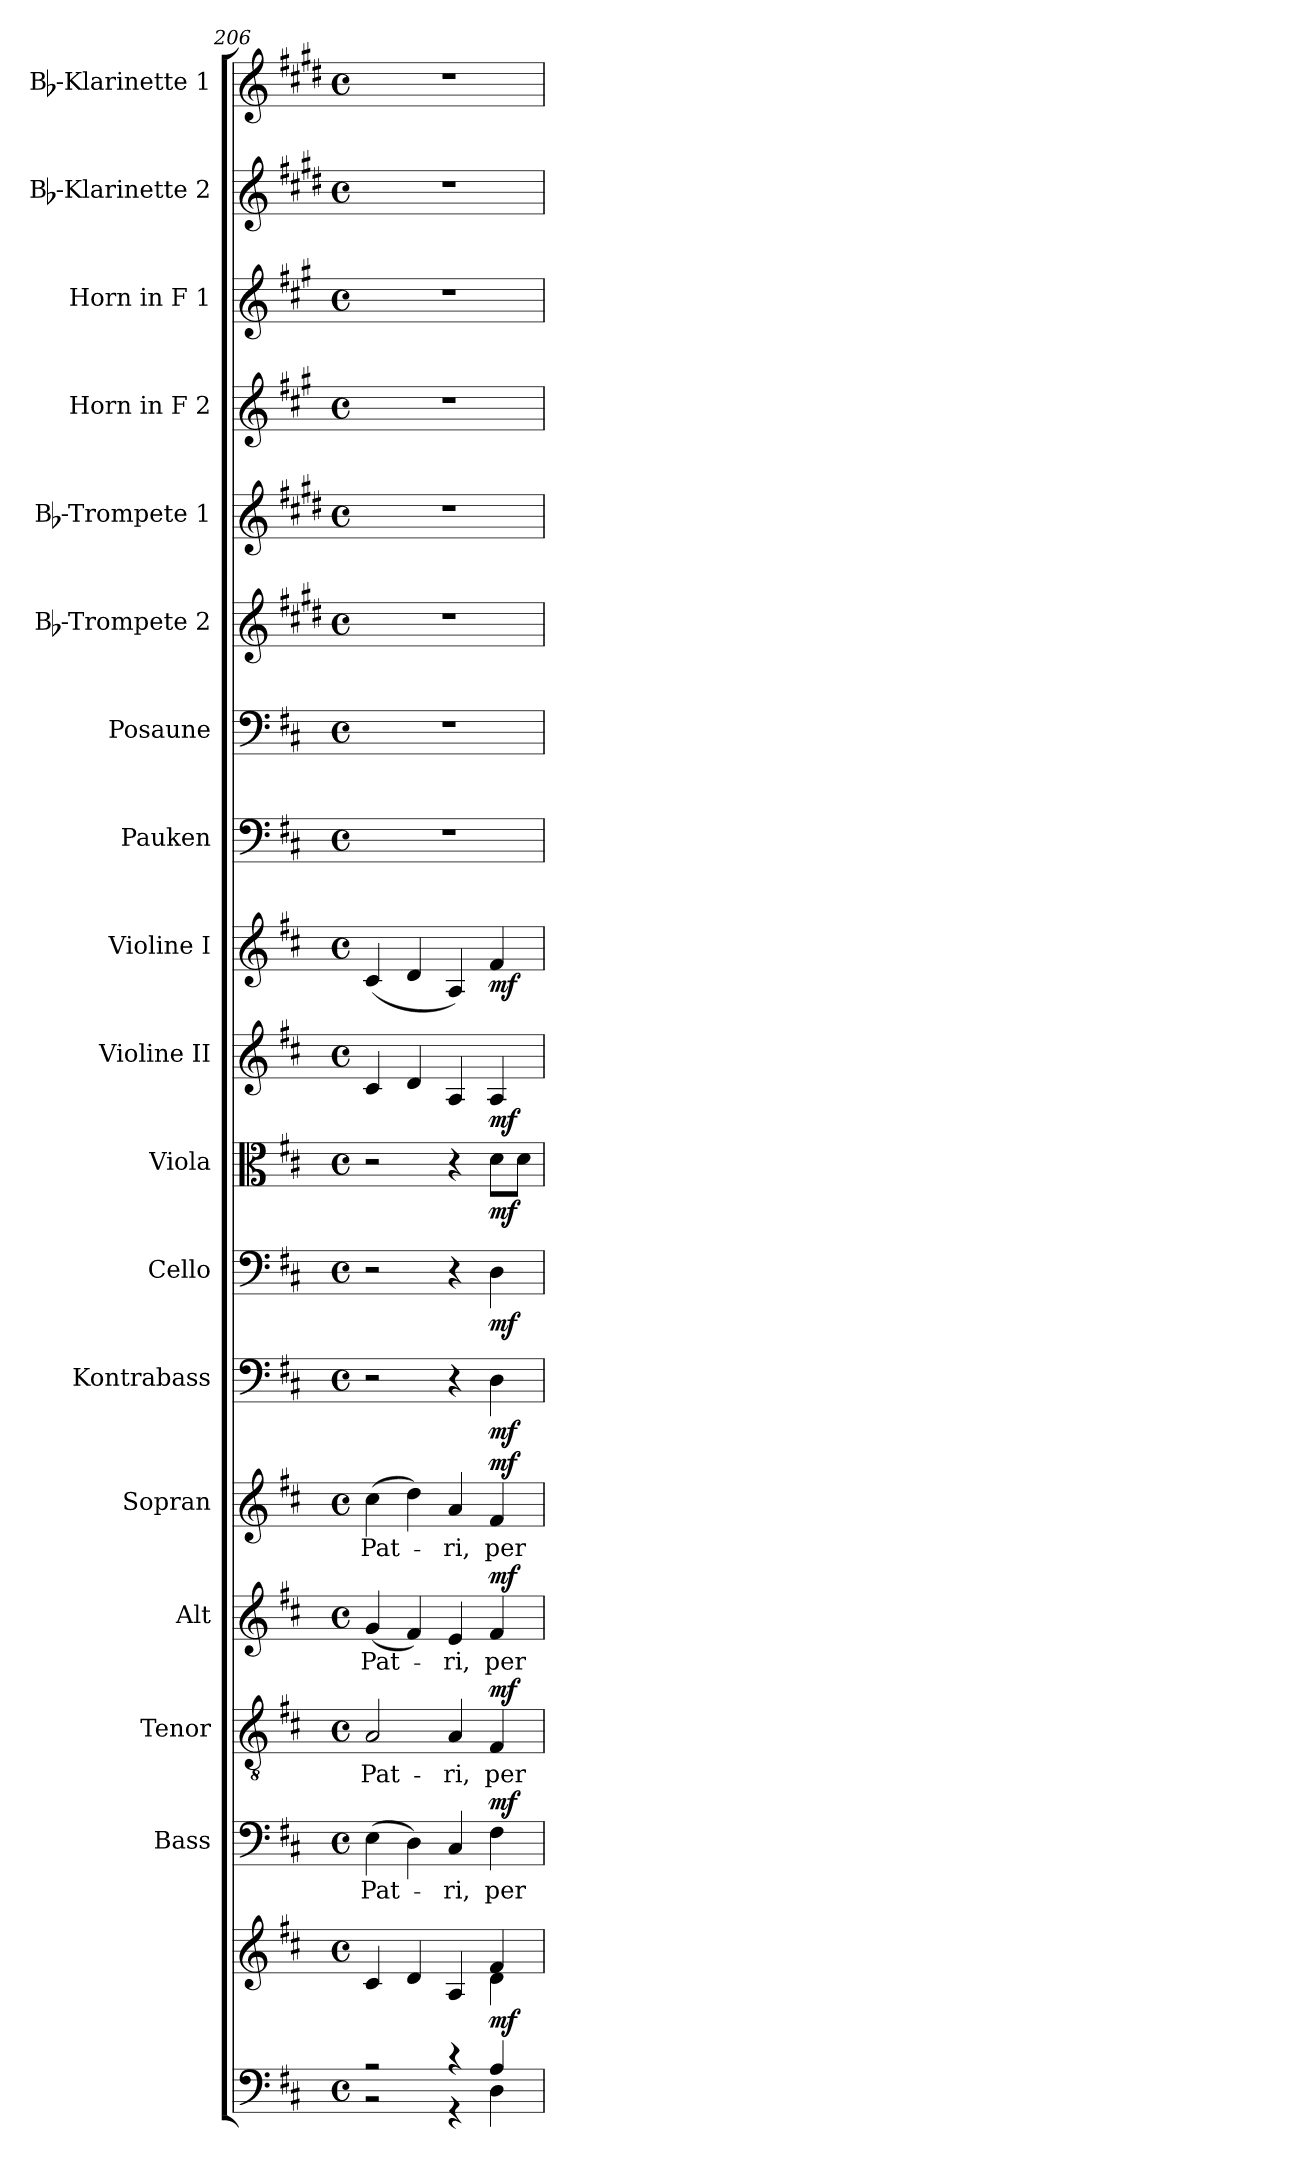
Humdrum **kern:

**kern	**kern	**dynam	**kern	**text	**dynam	**kern	**text	**dynam	**kern	**text	**dynam	**kern	**text	**dynam	**kern	**dynam	**kern	**dynam	**kern	**dynam	**kern	**dynam	**kern	**dynam	**kern	**kern	**kern	**kern	**kern	**kern	**kern	**kern
*part18	*part18	*part18	*part17	*part17	*part17	*part16	*part16	*part16	*part15	*part15	*part15	*part14	*part14	*part14	*part13	*part13	*part12	*part12	*part11	*part11	*part10	*part10	*part9	*part9	*part8	*part7	*part6	*part5	*part4	*part3	*part2	*part1
*staff19	*staff18	*staff18/19	*staff17	*staff17	*staff17	*staff16	*staff16	*staff16	*staff15	*staff15	*staff15	*staff14	*staff14	*staff14	*staff13	*staff13	*staff12	*staff12	*staff11	*staff11	*staff10	*staff10	*staff9	*staff9	*staff8	*staff7	*staff6	*staff5	*staff4	*staff3	*staff2	*staff1
*	*	*	*I"Bass	*	*	*I"Tenor	*	*	*I"Alt	*	*	*I"Sopran	*	*	*I"Kontrabass	*	*I"Cello	*	*I"Viola	*	*I"Violine II	*	*I"Violine I	*	*I"Pauken	*I"Posaune	*I"Bb-Trompete 2	*I"Bb-Trompete 1	*I"Horn in F 2	*I"Horn in F 1	*I"Bb-Klarinette 2	*I"Bb-Klarinette 1
*	*	*	*I'B.	*	*	*I'T.	*	*	*I'A.	*	*	*I'S.	*	*	*I'Kb.	*	*	*	*I'Vla.	*	*I'Vl. II	*	*I'Vl. I	*	*I'Pk.	*I'Pos.	*I'Bb Trp. 2	*I'Bb Trp. 1	*	*	*I'Bb Kl. 2	*I'Bb Kl. 1
*clefF4	*clefG2	*	*clefF4	*	*	*clefGv2	*	*	*clefG2	*	*	*clefG2	*	*	*clefF4	*	*clefF4	*	*clefC3	*	*clefG2	*	*clefG2	*	*clefF4	*clefF4	*clefG2	*clefG2	*clefG2	*clefG2	*clefG2	*clefG2
*	*	*	*	*	*	*	*	*	*	*	*	*	*	*	*ITrd7c12	*	*	*	*	*	*	*	*	*	*	*	*ITrd1c2	*ITrd1c2	*ITrd4c7	*ITrd4c7	*ITrd1c2	*ITrd1c2
*k[f#c#]	*k[f#c#]	*	*k[f#c#]	*	*	*k[f#c#]	*	*	*k[f#c#]	*	*	*k[f#c#]	*	*	*k[f#c#]	*	*k[f#c#]	*	*k[f#c#]	*	*k[f#c#]	*	*k[f#c#]	*	*k[f#c#]	*k[f#c#]	*k[f#c#]	*k[f#c#]	*k[f#c#]	*k[f#c#]	*k[f#c#]	*k[f#c#]
*D:	*D:	*	*D:	*	*	*D:	*	*	*D:	*	*	*D:	*	*	*D:	*	*D:	*	*D:	*	*D:	*	*D:	*	*D:	*D:	*D:	*D:	*D:	*D:	*D:	*D:
*M4/4	*M4/4	*	*M4/4	*	*	*M4/4	*	*	*M4/4	*	*	*M4/4	*	*	*M4/4	*	*M4/4	*	*M4/4	*	*M4/4	*	*M4/4	*	*M4/4	*M4/4	*M4/4	*M4/4	*M4/4	*M4/4	*M4/4	*M4/4
*met(c)	*met(c)	*	*met(c)	*	*	*met(c)	*	*	*met(c)	*	*	*met(c)	*	*	*met(c)	*	*met(c)	*	*met(c)	*	*met(c)	*	*met(c)	*	*met(c)	*met(c)	*met(c)	*met(c)	*met(c)	*met(c)	*met(c)	*met(c)
=206	=206	=206	=206	=206	=206	=206	=206	=206	=206	=206	=206	=206	=206	=206	=206	=206	=206	=206	=206	=206	=206	=206	=206	=206	=206	=206	=206	=206	=206	=206	=206	=206
*^	*^	*	*	*	*	*	*	*	*	*	*	*	*	*	*	*	*	*	*	*	*	*	*	*	*	*	*	*	*	*	*	*
!	!	!	!	!	!	!LO:LY:b	!	!	!LO:LY:b	!	!	!LO:LY:b	!	!	!LO:LY:b	!	!	!	!	!	!	!	!	!	!	!	!	!	!	!	!	!	!	!
2r	2r	4c#/	2ryy	.	(>4E\	Pat-	.	2A/	Pat-	.	(<4g/	Pat-	.	(>4cc#\	Pat-	.	2r	.	2r	.	2r	.	4c#/	.	(<4c#/	.	1r	1r	1r	1r	1r	1r	1r	1r
.	.	4d/	.	.	4D\)	.	.	.	.	.	4f#/)	.	.	4dd\)	.	.	.	.	.	.	.	.	4d/	.	4d/	.	.	.	.	.	.	.	.	.
!	!	!	!	!	!	!LO:LY:b	!	!	!LO:LY:b	!	!	!LO:LY:b	!	!	!LO:LY:b	!	!	!	!	!	!	!	!	!	!	!	!	!	!	!	!	!	!	!
4r	4r	4A/	4ryy	.	4C#/	-ri,	.	4A/	-ri,	.	4e/	-ri,	.	4a/	-ri,	.	4r	.	4r	.	4r	.	4A/	.	4A/)	.	.	.	.	.	.	.	.	.
!	!	!	!	!LO:DY:b	!	!LO:LY:b	!LO:DY:a	!	!LO:LY:b	!LO:DY:a	!	!LO:LY:b	!LO:DY:a	!	!LO:LY:b	!LO:DY:a	!	!LO:DY:b	!	!LO:DY:b	!	!LO:DY:b	!	!LO:DY:b	!	!LO:DY:b	!	!	!	!	!	!	!	!
4A/	4D\	4f#/	4d\	mf	4F#\	per	mf	4F#/	per	mf	4f#/	per	mf	4f#/	per	mf	4DD\	mf	4D\	mf	8d\L	mf	4A/	mf	4f#/	mf	.	.	.	.	.	.	.	.
.	.	.	.	.	.	.	.	.	.	.	.	.	.	.	.	.	.	.	.	.	8d\J	.	.	.	.	.	.	.	.	.	.	.	.	.
*v	*v	*	*	*	*	*	*	*	*	*	*	*	*	*	*	*	*	*	*	*	*	*	*	*	*	*	*	*	*	*	*	*	*	*
*	*v	*v	*	*	*	*	*	*	*	*	*	*	*	*	*	*	*	*	*	*	*	*	*	*	*	*	*	*	*	*	*	*	*
=	=	=	=	=	=	=	=	=	=	=	=	=	=	=	=	=	=	=	=	=	=	=	=	=	=	=	=	=	=	=	=	=
*-	*-	*-	*-	*-	*-	*-	*-	*-	*-	*-	*-	*-	*-	*-	*-	*-	*-	*-	*-	*-	*-	*-	*-	*-	*-	*-	*-	*-	*-	*-	*-	*-
